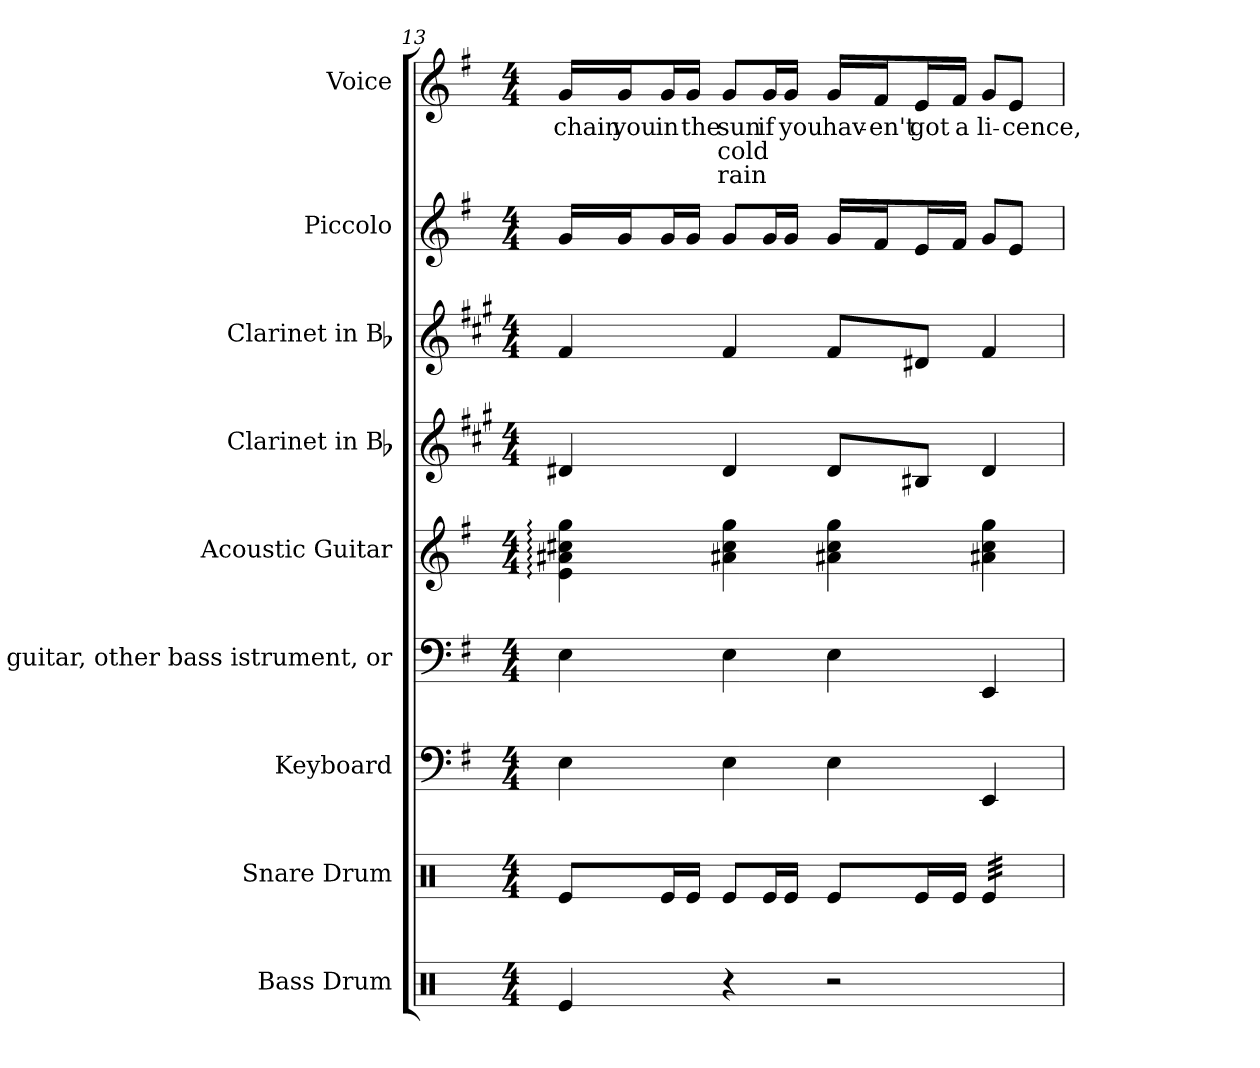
**kern	**kern	**kern	**kern	**kern	**kern	**kern	**kern	**kern	**text	**text	**text
*part9	*part8	*part7	*part6	*part5	*part4	*part3	*part2	*part1	*part1	*part1	*part1
*staff9	*staff8	*staff7	*staff6	*staff5	*staff4	*staff3	*staff2	*staff1	*staff1	*staff1	*staff1
*I"Bass Drum	*I"Snare Drum	*I"Keyboard	*I"Bass guitar, other bass istrument,   or	*I"Acoustic Guitar	*I"Clarinet in Bb	*I"Clarinet in Bb	*I"Piccolo	*I"Voice	*	*	*
*I'B. D.	*I'S. D.	*I'Kbd.	*I'Bass	*I'A. Gtr.	*I'Cl.	*I'Cl.	*I'Picc.	*I'Voice	*	*	*
*clefX	*clefX	*clefF4	*clefF4	*clefG2	*clefG2	*clefG2	*clefG2	*clefG2	*	*	*
*	*	*	*ITrd7c12	*ITrd7c12	*ITrd1c2	*ITrd1c2	*ITrd-7c-12	*	*	*	*
*k[]	*k[]	*k[f#]	*k[f#]	*k[f#]	*k[f#]	*k[f#]	*k[f#]	*k[f#]	*	*	*
*C:	*C:	*G:	*G:	*G:	*G:	*G:	*G:	*G:	*	*	*
*M4/4	*M4/4	*M4/4	*M4/4	*M4/4	*M4/4	*M4/4	*M4/4	*M4/4	*	*	*
=13	=13	=13	=13	=13	=13	=13	=13	=13	=13	=13	=13
!	!	!	!	!	!	!	!	!	!LO:LY:b:color=#000000	!	!
4Rei/	8Rei/L	4Ei\	4EEi\	4Ei\: 4A#Xi: 4c#Xi: 4gi:	4c#Xi/	4ei/	16ggi/LL	16gi/LL	chain	.	.
!	!	!	!	!	!	!	!	!	!LO:LY:b:color=#000000	!	!
.	.	.	.	.	.	.	16ggi/J	16gi/J	you	.	.
!	!	!	!	!	!	!	!	!	!LO:LY:b:color=#000000	!	!
.	16Rei/L	.	.	.	.	.	16ggi/L	16gi/L	in	.	.
!	!	!	!	!	!	!	!	!	!LO:LY:b:color=#000000	!	!
.	16Rei/JJ	.	.	.	.	.	16ggi/JJ	16gi/JJ	the	.	.
!	!	!	!	!	!	!	!	!	!LO:LY:b:color=#000000	!LO:LY:b:color=#000000	!LO:LY:b:color=#000000
4r	8Rei/L	4Ei\	4EEi\	4A#Xi\ 4c#i 4gi	4c#i/	4ei/	8ggi/L	8gi/L	sun	cold	rain
!	!	!	!	!	!	!	!	!	!LO:LY:b:color=#000000	!	!
.	16Rei/L	.	.	.	.	.	16ggi/L	16gi/L	if	.	.
!	!	!	!	!	!	!	!	!	!LO:LY:b:color=#000000	!	!
.	16Rei/JJ	.	.	.	.	.	16ggi/JJ	16gi/JJ	you	.	.
!	!	!	!	!	!	!	!	!	!LO:LY:b:color=#000000	!	!
2r	8Rei/L	4Ei\	4EEi\	4A#Xi\ 4c#i 4gi	8c#i/L	8ei/L	16ggi/LL	16gi/LL	hav-	.	.
!	!	!	!	!	!	!	!	!	!LO:LY:b:color=#000000	!	!
.	.	.	.	.	.	.	16ff#i/J	16f#i/J	-en't	.	.
!	!	!	!	!	!	!	!	!	!LO:LY:b:color=#000000	!	!
.	16Rei/L	.	.	.	8A#Xi/J	8c#Xi/J	16eei/L	16ei/L	got	.	.
!	!	!	!	!	!	!	!	!	!LO:LY:b:color=#000000	!	!
.	16Rei/JJ	.	.	.	.	.	16ff#i/JJ	16f#i/JJ	a	.	.
!	!	!	!	!	!	!	!	!	!LO:LY:b:color=#000000	!	!
*	*tremolo	*	*	*	*	*	*	*	*	*	*
.	32Rei/LLL	4EEi/	4EEEi/	4A#Xi\ 4c#i 4gi	4c#i/	4ei/	8ggi/L	8gi/L	li-	.	.
.	32Rei/	.	.	.	.	.	.	.	.	.	.
.	32Rei/	.	.	.	.	.	.	.	.	.	.
.	32Rei/	.	.	.	.	.	.	.	.	.	.
!	!	!	!	!	!	!	!	!	!LO:LY:b:color=#000000	!	!
.	32Rei/	.	.	.	.	.	8eei/J	8ei/J	-cence,	.	.
.	32Rei/	.	.	.	.	.	.	.	.	.	.
.	32Rei/	.	.	.	.	.	.	.	.	.	.
.	32Rei/JJJ	.	.	.	.	.	.	.	.	.	.
*	*Xtremolo	*	*	*	*	*	*	*	*	*	*
=	=	=	=	=	=	=	=	=	=	=	=
*-	*-	*-	*-	*-	*-	*-	*-	*-	*-	*-	*-
